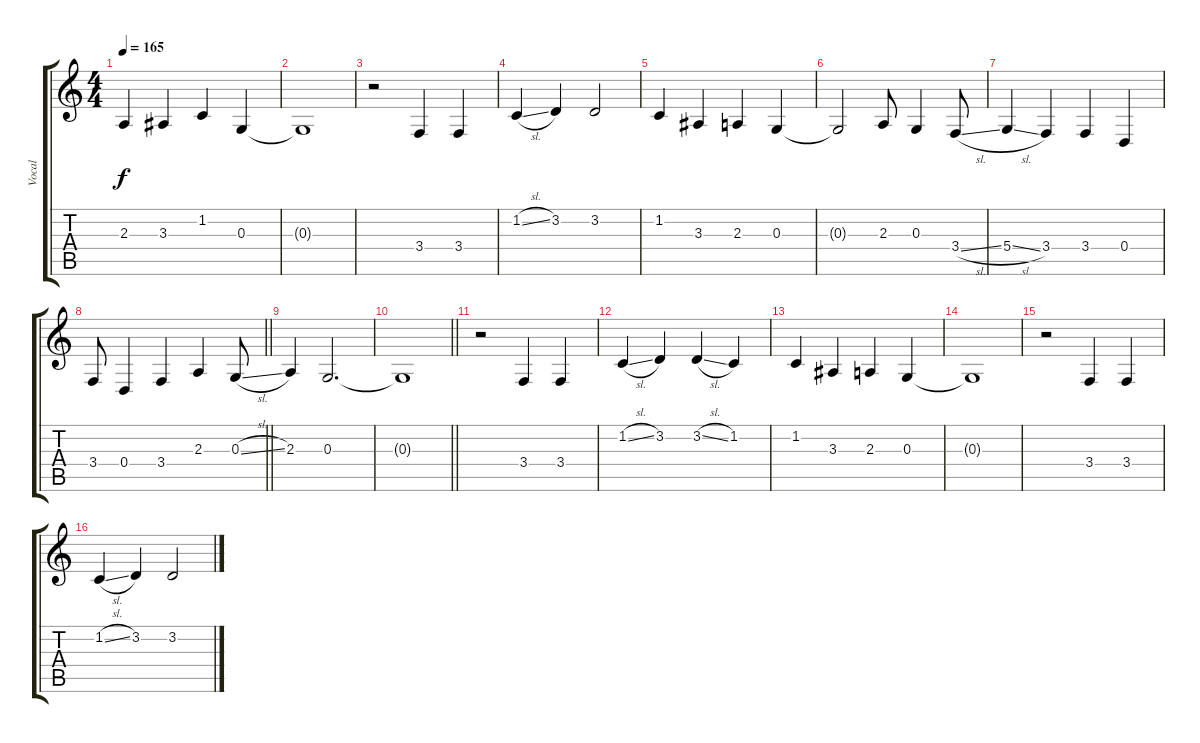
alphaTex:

\track ("Vocal" "Vocal") {instrument altosax}
\staff {score tabs}
\tuning (E4 B3 G3 D3 A2 E2) {hide}
\ts (4 4)
\tempo 165
\clef g2
\ks c
2.3.4{dy f} 3.3.4 1.2.4 0.3.4 |
0.3{t}.1 |
r.2 3.4.4 3.4.4 |
1.2{sl}.4 3.2.4 3.2.2 |
1.2.4 3.3.4 2.3.4 0.3.4 |
0.3{t}.2 2.3.8 0.3.4 3.4{sl}.8 |
5.4{sl}.4 3.4.4 3.4.4 0.4.4 |
\barLineRight lightlight
3.4.8 0.4.4 3.4.4 2.3.4 0.3{sl}.8 |
2.3.4 0.3.2{d} |
\barLineRight lightlight
0.3{t}.1 |
r.2 3.4.4 3.4.4 |
1.2{sl}.4 3.2.4 3.2{sl}.4 1.2.4 |
1.2.4 3.3.4 2.3.4 0.3.4 |
0.3{t}.1 |
r.2 3.4.4 3.4.4 |
1.2{sl}.4 3.2.4 3.2.2
